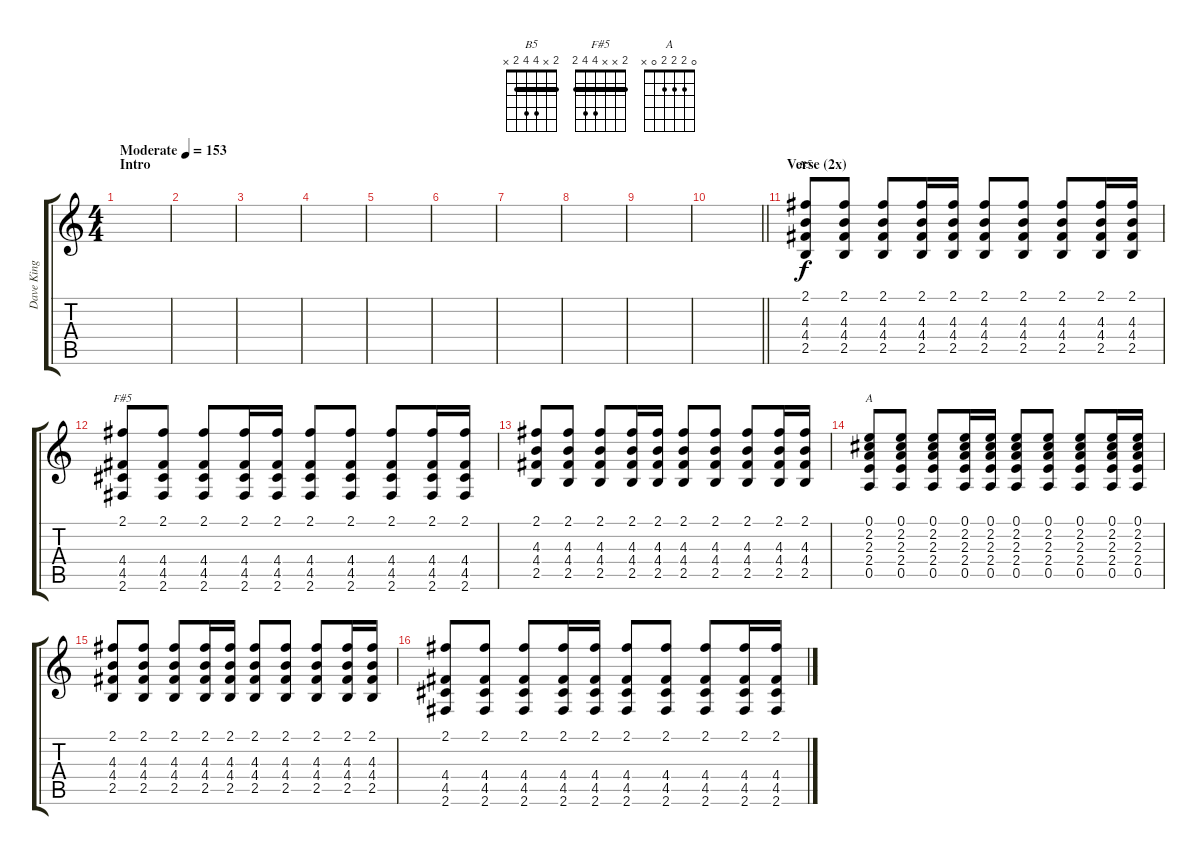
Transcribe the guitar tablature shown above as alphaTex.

\track ("Dave King" "Dave King") {instrument acousticguitarsteel}
\staff {score tabs}
\tuning (E4 B3 G3 D3 A2 E2) {hide}
\chord ("B5" 2 x 4 4 2 x) {barre 2}
\chord ("F#5" 2 x x 4 4 2) {barre 2}
\chord ("A" 0 2 2 2 0 x)
\ts (4 4)
\section ("" "Intro")
\tempo (153 "Moderate")
\clef g2
\ks c
|
|
|
|
|
|
|
|
|
\barLineRight lightlight
|
\section ("" "Verse (2x)")
(2.1 4.3 4.4 2.5).8{ch "B5"} (2.1 4.3 4.4 2.5).8 (2.1 4.3 4.4 2.5).8 (2.1 4.3 4.4 2.5).16 (2.1 4.3 4.4 2.5).16 (2.1 4.3 4.4 2.5).8 (2.1 4.3 4.4 2.5).8 (2.1 4.3 4.4 2.5).8 (2.1 4.3 4.4 2.5).16 (2.1 4.3 4.4 2.5).16 |
(2.1 4.4 4.5 2.6).8{ch "F#5"} (2.1 4.4 4.5 2.6).8 (2.1 4.4 4.5 2.6).8 (2.1 4.4 4.5 2.6).16 (2.1 4.4 4.5 2.6).16 (2.1 4.4 4.5 2.6).8 (2.1 4.4 4.5 2.6).8 (2.1 4.4 4.5 2.6).8 (2.1 4.4 4.5 2.6).16 (2.1 4.4 4.5 2.6).16 |
(2.1 4.3 4.4 2.5).8 (2.1 4.3 4.4 2.5).8 (2.1 4.3 4.4 2.5).8 (2.1 4.3 4.4 2.5).16 (2.1 4.3 4.4 2.5).16 (2.1 4.3 4.4 2.5).8 (2.1 4.3 4.4 2.5).8 (2.1 4.3 4.4 2.5).8 (2.1 4.3 4.4 2.5).16 (2.1 4.3 4.4 2.5).16 |
(0.1 2.2 2.3 2.4 0.5).8{ch "A"} (0.1 2.2 2.3 2.4 0.5).8 (0.1 2.2 2.3 2.4 0.5).8 (0.1 2.2 2.3 2.4 0.5).16 (0.1 2.2 2.3 2.4 0.5).16 (0.1 2.2 2.3 2.4 0.5).8 (0.1 2.2 2.3 2.4 0.5).8 (0.1 2.2 2.3 2.4 0.5).8 (0.1 2.2 2.3 2.4 0.5).16 (0.1 2.2 2.3 2.4 0.5).16 |
(2.1 4.3 4.4 2.5).8 (2.1 4.3 4.4 2.5).8 (2.1 4.3 4.4 2.5).8 (2.1 4.3 4.4 2.5).16 (2.1 4.3 4.4 2.5).16 (2.1 4.3 4.4 2.5).8 (2.1 4.3 4.4 2.5).8 (2.1 4.3 4.4 2.5).8 (2.1 4.3 4.4 2.5).16 (2.1 4.3 4.4 2.5).16 |
(2.1 4.4 4.5 2.6).8 (2.1 4.4 4.5 2.6).8 (2.1 4.4 4.5 2.6).8 (2.1 4.4 4.5 2.6).16 (2.1 4.4 4.5 2.6).16 (2.1 4.4 4.5 2.6).8 (2.1 4.4 4.5 2.6).8 (2.1 4.4 4.5 2.6).8 (2.1 4.4 4.5 2.6).16 (2.1 4.4 4.5 2.6).16
